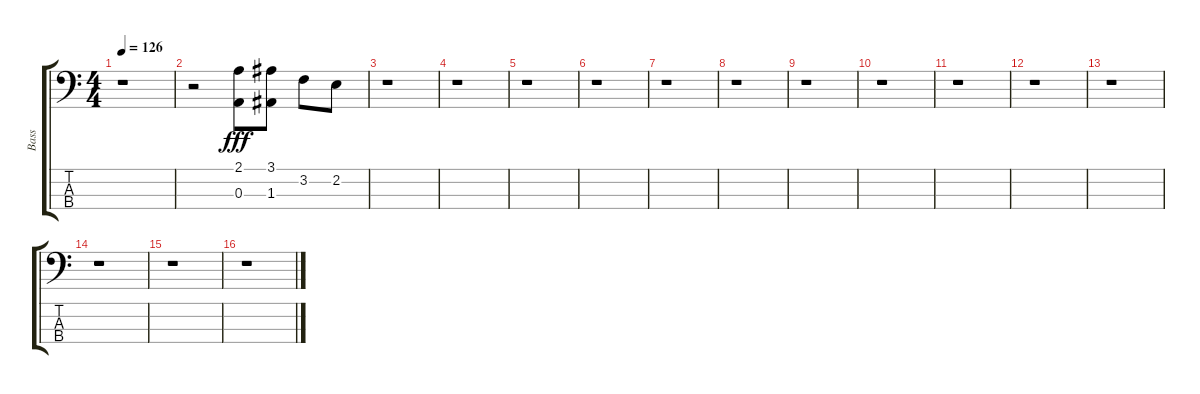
\track ("Bass" "Bass") {instrument synthbass2}
\staff {score tabs}
\tuning (G2 D2 A1 E1) {hide}
\ts (4 4)
\tempo 126
\clef f4
\ks c
r.1{dy fff} |
r.2 (2.1 0.3).8{balance 3} (3.1 1.3).8{balance 8} 3.2.8{balance 10} 2.2.8{balance 12} |
r.1 |
r.1 |
r.1 |
r.1 |
r.1 |
r.1 |
r.1 |
r.1 |
r.1 |
r.1 |
r.1 |
r.1 |
r.1 |
r.1
